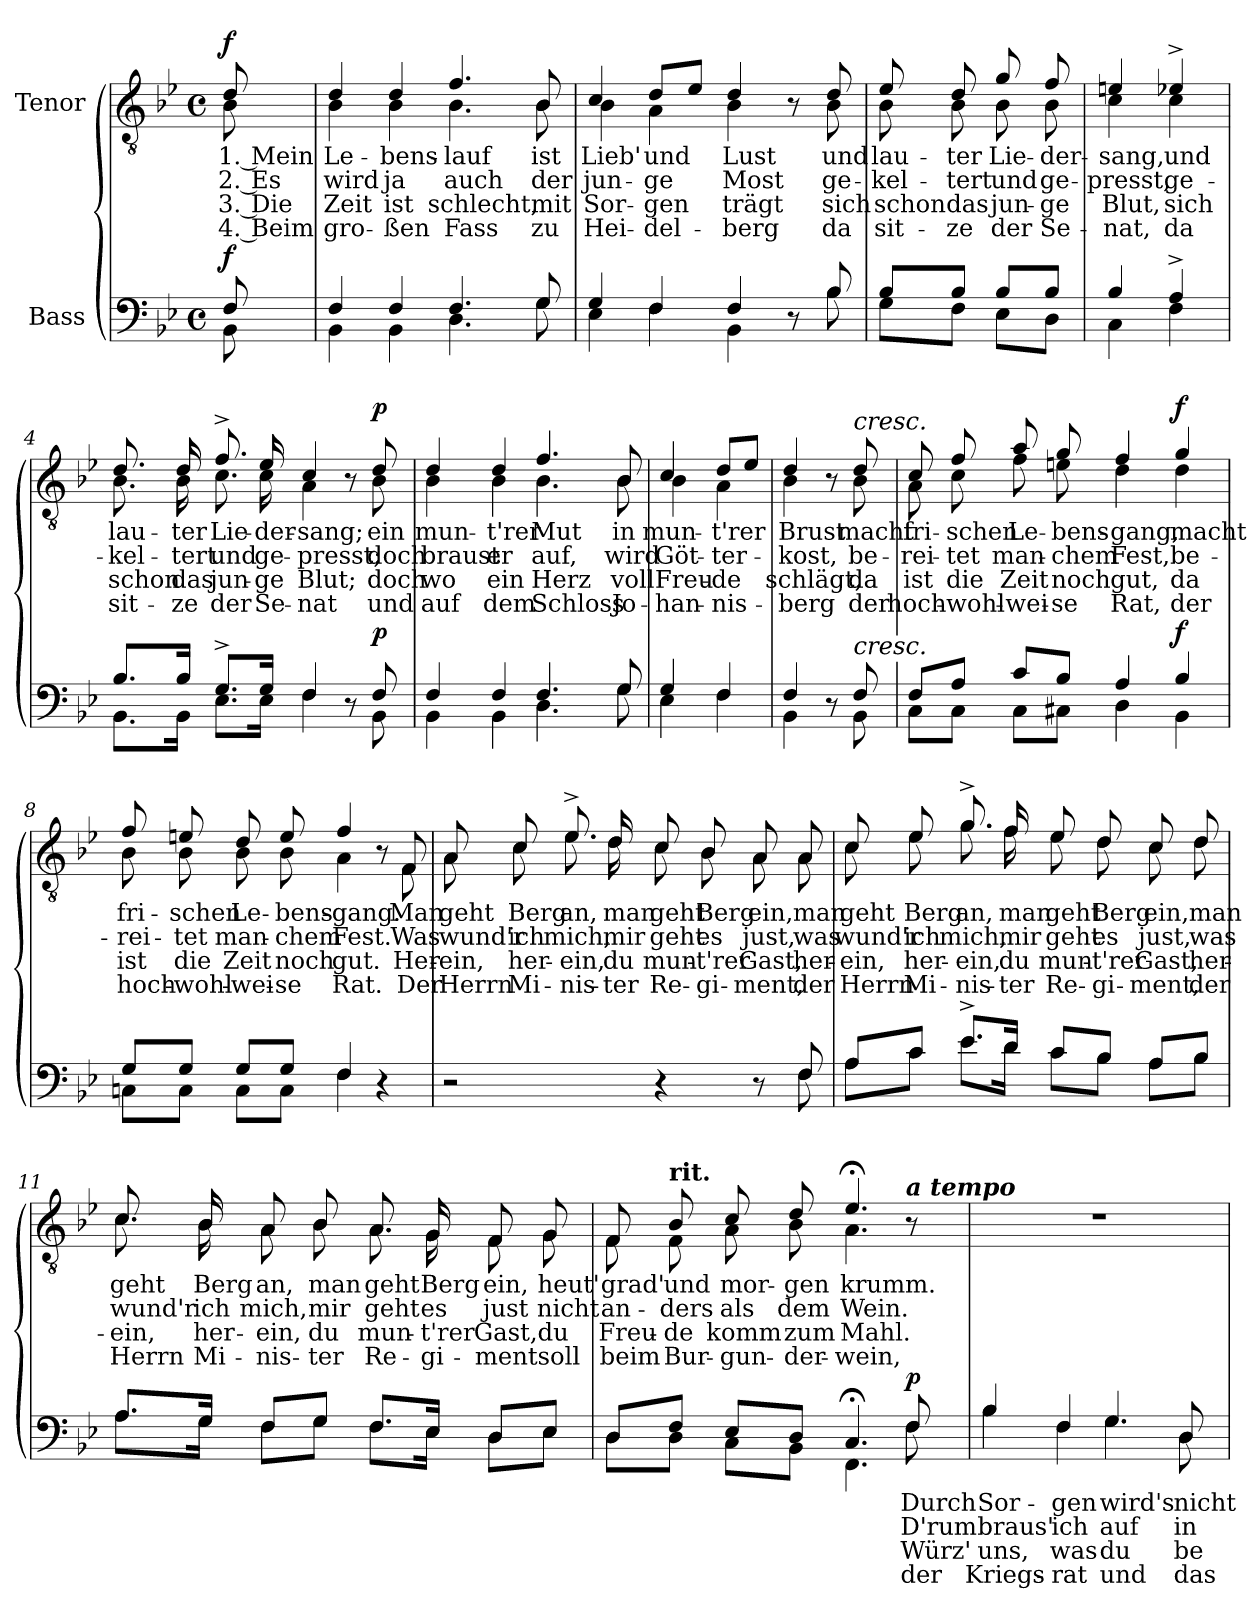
**kern	**text	**text	**text	**text	**dynam	**kern	**text	**text	**text	**text	**dynam
*part2	*part2	*part2	*part2	*part2	*part2	*part1	*part1	*part1	*part1	*part1	*part1
*staff2	*staff2	*staff2	*staff2	*staff2	*staff2	*staff1	*staff1	*staff1	*staff1	*staff1	*staff1
*I"Bass	*	*	*	*	*	*I"Tenor	*	*	*	*	*
*clefF4	*	*	*	*	*	*clefGv2	*	*	*	*	*
*k[b-e-]	*	*	*	*	*	*k[b-e-]	*	*	*	*	*
*M4/4	*	*	*	*	*	*M4/4	*	*	*	*	*
*met(c)	*	*	*	*	*	*met(c)	*	*	*	*	*
=	=	=	=	=	=	=	=	=	=	=	=
*^	*	*	*	*	*	*	*	*	*	*	*
!	!	!	!	!	!	!	!LO:TX:a:B:t=Allegro con fuoco	!	!	!	!	!
!	!	!	!	!	!	!LO:DY:a	!	!LO:LY:b	!LO:LY:b	!LO:LY:b	!LO:LY:b	!LO:DY:a
*	*	*	*	*	*	*	*^	*	*	*	*	*
8F/	8BB-\	.	.	.	.	f	8d/	8B-\	1. Mein	2. Es	3. Die	4. Beim	f
=1	=1	=1	=1	=1	=1	=1	=1	=1	=1	=1	=1	=1	=1
!	!	!	!	!	!	!	!	!	!LO:LY:b	!LO:LY:b	!LO:LY:b	!LO:LY:b	!
4F/	4BB-\	.	.	.	.	.	4d/	4B-\	Le-	wird	Zeit	gro-	.
!	!	!	!	!	!	!	!	!	!LO:LY:b	!LO:LY:b	!LO:LY:b	!LO:LY:b	!
4F/	4BB-\	.	.	.	.	.	4d/	4B-\	-bens-	ja	ist	-ßen	.
!	!	!	!	!	!	!	!	!	!LO:LY:b	!LO:LY:b	!LO:LY:b	!LO:LY:b	!
4.F/	4.D\	.	.	.	.	.	4.f/	4.B-\	-lauf	auch	schlecht,	Fass	.
!	!	!	!	!	!	!	!	!	!LO:LY:b	!LO:LY:b	!LO:LY:b	!LO:LY:b	!
8G/	8G\	.	.	.	.	.	8B-/	8B-\	ist	der	mit	zu	.
=2	=2	=2	=2	=2	=2	=2	=2	=2	=2	=2	=2	=2	=2
!	!	!	!	!	!	!	!	!	!LO:LY:b	!LO:LY:b	!LO:LY:b	!LO:LY:b	!
4G/	4E-\	.	.	.	.	.	4c/	4B-\	Lieb'	jun-	Sor-	Hei-	.
!	!	!	!	!	!	!	!	!	!LO:LY:b	!LO:LY:b	!LO:LY:b	!LO:LY:b	!
4F/	4F\	.	.	.	.	.	8d/L	4A\	und	-ge	-gen	-del-	.
.	.	.	.	.	.	.	8e-/J	.	.	.	.	.	.
!	!	!	!	!	!	!	!	!	!LO:LY:b	!LO:LY:b	!LO:LY:b	!LO:LY:b	!
4F/	4BB-\	.	.	.	.	.	4d/	4B-\	Lust	Most	trägt	-berg	.
8r	8ryy	.	.	.	.	.	8r	8ryy	.	.	.	.	.
!	!	!	!	!	!	!	!	!	!LO:LY:b	!LO:LY:b	!LO:LY:b	!LO:LY:b	!
8B-/	8B-\	.	.	.	.	.	8d/	8B-\	und	ge-	sich	da	.
=3	=3	=3	=3	=3	=3	=3	=3	=3	=3	=3	=3	=3	=3
!	!	!	!	!	!	!	!	!	!LO:LY:b	!LO:LY:b	!LO:LY:b	!LO:LY:b	!
8B-/L	8G\L	.	.	.	.	.	8e-/	8B-\	lau-	-kel-	schon	sit-	.
!	!	!	!	!	!	!	!	!	!LO:LY:b	!LO:LY:b	!LO:LY:b	!LO:LY:b	!
8B-/J	8F\J	.	.	.	.	.	8d/	8B-\	-ter	-tert	das	-ze	.
!	!	!	!	!	!	!	!	!	!LO:LY:b	!LO:LY:b	!LO:LY:b	!LO:LY:b	!
8B-/L	8E-\L	.	.	.	.	.	8g/	8B-\	Lie-	und	jun-	der	.
!	!	!	!	!	!	!	!	!	!LO:LY:b	!LO:LY:b	!LO:LY:b	!LO:LY:b	!
8B-/J	8D\J	.	.	.	.	.	8f/	8B-\	-der-	ge-	-ge	Se-	.
!!LO:LB:g=z	!!
=3X1	=3X1	=3X1	=3X1	=3X1	=3X1	=3X1	=3X1	=3X1	=3X1	=3X1	=3X1	=3X1	=3X1
!	!	!	!	!	!	!	!	!	!LO:LY:b	!LO:LY:b	!LO:LY:b	!LO:LY:b	!
4B-/	4C\	.	.	.	.	.	4en/	4c\	-sang,	-presst,	Blut,	-nat,	.
!	!	!	!	!	!	!	!	!	!LO:LY:b	!LO:LY:b	!LO:LY:b	!LO:LY:b	!
4A^/	4F\	.	.	.	.	.	4e-X^/	4c\	und	ge-	sich	da	.
=4	=4	=4	=4	=4	=4	=4	=4	=4	=4	=4	=4	=4	=4
!	!	!	!	!	!	!	!	!	!LO:LY:b	!LO:LY:b	!LO:LY:b	!LO:LY:b	!
8.B-/L	8.BB-\L	.	.	.	.	.	8.d/	8.B-\	lau-	-kel-	schon	sit-	.
!	!	!	!	!	!	!	!	!	!LO:LY:b	!LO:LY:b	!LO:LY:b	!LO:LY:b	!
16B-/Jk	16BB-\Jk	.	.	.	.	.	16d/	16B-\	-ter	-tert	das	-ze	.
!	!	!	!	!	!	!	!	!	!LO:LY:b	!LO:LY:b	!LO:LY:b	!LO:LY:b	!
8.G^/L	8.E-\L	.	.	.	.	.	8.f^/	8.c\	Lie-	und	jun-	der	.
!	!	!	!	!	!	!	!	!	!LO:LY:b	!LO:LY:b	!LO:LY:b	!LO:LY:b	!
16G/Jk	16E-\Jk	.	.	.	.	.	16e-/	16c\	-der-	ge-	-ge	Se-	.
!	!	!	!	!	!	!	!	!	!LO:LY:b	!LO:LY:b	!LO:LY:b	!LO:LY:b	!
4F/	4F\	.	.	.	.	.	4c/	4A\	-sang;	-presst;	Blut;	-nat	.
8r	8ryy	.	.	.	.	.	8r	8ryy	.	.	.	.	.
!	!	!	!	!	!	!LO:DY:a	!	!	!LO:LY:b	!LO:LY:b	!LO:LY:b	!LO:LY:b	!LO:DY:a
8F/	8BB-\	.	.	.	.	p	8d/	8B-\	ein	doch	doch	und	p
=5	=5	=5	=5	=5	=5	=5	=5	=5	=5	=5	=5	=5	=5
!	!	!	!	!	!	!	!	!	!LO:LY:b	!LO:LY:b	!LO:LY:b	!LO:LY:b	!
4F/	4BB-\	.	.	.	.	.	4d/	4B-\	mun-	braust	wo	auf	.
!	!	!	!	!	!	!	!	!	!LO:LY:b	!LO:LY:b	!LO:LY:b	!LO:LY:b	!
4F/	4BB-\	.	.	.	.	.	4d/	4B-\	-t'rer	er	ein	dem	.
!	!	!	!	!	!	!	!	!	!LO:LY:b	!LO:LY:b	!LO:LY:b	!LO:LY:b	!
4.F/	4.D\	.	.	.	.	.	4.f/	4.B-\	Mut	auf,	Herz	Schloss	.
!	!	!	!	!	!	!	!	!	!LO:LY:b	!LO:LY:b	!LO:LY:b	!LO:LY:b	!
8G/	8G\	.	.	.	.	.	8B-/	8B-\	in	wird	voll	Jo-	.
=6	=6	=6	=6	=6	=6	=6	=6	=6	=6	=6	=6	=6	=6
!	!	!	!	!	!	!	!	!	!LO:LY:b	!LO:LY:b	!LO:LY:b	!LO:LY:b	!
4G/	4E-\	.	.	.	.	.	4c/	4B-\	mun-	Göt-	Freu-	-han-	.
!	!	!	!	!	!	!	!	!	!LO:LY:b	!LO:LY:b	!LO:LY:b	!LO:LY:b	!
4F/	4F\	.	.	.	.	.	8d/L	4A\	-t'rer	-ter-	-de	-nis-	.
.	.	.	.	.	.	.	8e-/J	.	.	.	.	.	.
!!LO:LB:g=z	!!
=6X2	=6X2	=6X2	=6X2	=6X2	=6X2	=6X2	=6X2	=6X2	=6X2	=6X2	=6X2	=6X2	=6X2
!	!	!	!	!	!	!	!	!	!LO:LY:b	!LO:LY:b	!LO:LY:b	!LO:LY:b	!
4F/	4BB-\	.	.	.	.	.	4d/	4B-\	Brust	-kost,	schlägt,	-berg	.
8r	8ryy	.	.	.	.	.	8r	8ryy	.	.	.	.	.
!	!	!	!	!	!	!	!LO:TX:a:i:t=cresc.	!	!	!	!	!	!
!LO:TX:a:i:t=cresc.	!	!	!	!	!	!	!	!	!	!	!	!	!
!	!	!	!	!	!	!	!	!	!LO:LY:b	!LO:LY:b	!LO:LY:b	!LO:LY:b	!
8F/	8BB-\	.	.	.	.	.	8d/	8B-\	macht	be-	da	der	.
=7	=7	=7	=7	=7	=7	=7	=7	=7	=7	=7	=7	=7	=7
!	!	!	!	!	!	!	!	!	!LO:LY:b	!LO:LY:b	!LO:LY:b	!LO:LY:b	!
8F/L	8C\L	.	.	.	.	.	8c/	8A\	fri-	-rei-	ist	hoch-	.
!	!	!	!	!	!	!	!	!	!LO:LY:b	!LO:LY:b	!LO:LY:b	!LO:LY:b	!
8A/J	8C\J	.	.	.	.	.	8f/	8c\	-schen	-tet	die	-wohl-	.
!	!	!	!	!	!	!	!	!	!LO:LY:b	!LO:LY:b	!LO:LY:b	!LO:LY:b	!
8c/L	8C\L	.	.	.	.	.	8a/	8f\	Le-	man-	Zeit	-wei-	.
!	!	!	!	!	!	!	!	!	!LO:LY:b	!LO:LY:b	!LO:LY:b	!LO:LY:b	!
8B-/J	8C#X\J	.	.	.	.	.	8g/	8en\	-bens-	-chem	noch	-se	.
!	!	!	!	!	!	!	!	!	!LO:LY:b	!LO:LY:b	!LO:LY:b	!LO:LY:b	!
4A/	4D\	.	.	.	.	.	4f/	4d\	-gang,	Fest,	gut,	Rat,	.
!	!	!	!	!	!	!LO:DY:a	!	!	!LO:LY:b	!LO:LY:b	!LO:LY:b	!LO:LY:b	!LO:DY:a
4B-/	4BB-\	.	.	.	.	f	4g/	4d\	macht	be-	da	der	f
=8	=8	=8	=8	=8	=8	=8	=8	=8	=8	=8	=8	=8	=8
!	!	!	!	!	!	!	!	!	!LO:LY:b	!LO:LY:b	!LO:LY:b	!LO:LY:b	!
8G/L	8Cn\L	.	.	.	.	.	8f/	8B-\	fri-	-rei-	ist	hoch-	.
!	!	!	!	!	!	!	!	!	!LO:LY:b	!LO:LY:b	!LO:LY:b	!LO:LY:b	!
8G/J	8C\J	.	.	.	.	.	8en/	8B-\	-schen	-tet	die	-wohl-	.
!	!	!	!	!	!	!	!	!	!LO:LY:b	!LO:LY:b	!LO:LY:b	!LO:LY:b	!
8G/L	8C\L	.	.	.	.	.	8d/	8B-\	Le-	man-	Zeit	-wei-	.
!	!	!	!	!	!	!	!	!	!LO:LY:b	!LO:LY:b	!LO:LY:b	!LO:LY:b	!
8G/J	8C\J	.	.	.	.	.	8e/	8B-\	-bens-	-chem	noch	-se	.
!	!	!	!	!	!	!	!	!	!LO:LY:b	!LO:LY:b	!LO:LY:b	!LO:LY:b	!
4F/	4F\	.	.	.	.	.	4f/	4A\	-gang.	Fest.	gut.	Rat.	.
4r	4ryy	.	.	.	.	.	8r	8ryy	.	.	.	.	.
!	!	!	!	!	!	!	!	!	!LO:LY:b	!LO:LY:b	!LO:LY:b	!LO:LY:b	!
.	.	.	.	.	.	.	8F/	8F\	Man	Was	Her-	Der	.
!!LO:LB:g=z	!!
=9	=9	=9	=9	=9	=9	=9	=9	=9	=9	=9	=9	=9	=9
!	!	!	!	!	!	!	!	!	!LO:LY:b	!LO:LY:b	!LO:LY:b	!LO:LY:b	!
2r	2ryy	.	.	.	.	.	8A/	8A\	geht	wund'r	-ein,	Herrn	.
!	!	!	!	!	!	!	!	!	!LO:LY:b	!LO:LY:b	!LO:LY:b	!LO:LY:b	!
.	.	.	.	.	.	.	8c/	8c\	Berg	ich	her-	Mi-	.
!	!	!	!	!	!	!	!	!	!LO:LY:b	!LO:LY:b	!LO:LY:b	!LO:LY:b	!
.	.	.	.	.	.	.	8.e-^/	8.e-\	an,	mich,	-ein,	-nis-	.
!	!	!	!	!	!	!	!	!	!LO:LY:b	!LO:LY:b	!LO:LY:b	!LO:LY:b	!
.	.	.	.	.	.	.	16d/	16d\	man	mir	du	-ter	.
!	!	!	!	!	!	!	!	!	!LO:LY:b	!LO:LY:b	!LO:LY:b	!LO:LY:b	!
4r	4ryy	.	.	.	.	.	8c/	8c\	geht	geht	mun-	Re-	.
!	!	!	!	!	!	!	!	!	!LO:LY:b	!LO:LY:b	!LO:LY:b	!LO:LY:b	!
.	.	.	.	.	.	.	8B-/	8B-\	Berg	es	-t'rer	-gi-	.
!	!	!	!	!	!	!	!	!	!LO:LY:b	!LO:LY:b	!LO:LY:b	!LO:LY:b	!
8r	8ryy	.	.	.	.	.	8A/	8A\	ein,	just,	Gast,	-ment,	.
!	!	!	!	!	!	!	!	!	!LO:LY:b	!LO:LY:b	!LO:LY:b	!LO:LY:b	!
8F/	8F\	.	.	.	.	.	8A/	8A\	man	was	her-	der	.
=10	=10	=10	=10	=10	=10	=10	=10	=10	=10	=10	=10	=10	=10
!	!	!	!	!	!	!	!	!	!LO:LY:b	!LO:LY:b	!LO:LY:b	!LO:LY:b	!
8A/L	8A\L	.	.	.	.	.	8c/	8c\	geht	wund'r	-ein,	Herrn	.
!	!	!	!	!	!	!	!	!	!LO:LY:b	!LO:LY:b	!LO:LY:b	!LO:LY:b	!
8c/J	8c\J	.	.	.	.	.	8e-/	8e-\	Berg	ich	her-	Mi-	.
!	!	!	!	!	!	!	!	!	!LO:LY:b	!LO:LY:b	!LO:LY:b	!LO:LY:b	!
8.e-^/L	8.e-\L	.	.	.	.	.	8.g^/	8.g\	an,	mich,	-ein,	-nis-	.
!	!	!	!	!	!	!	!	!	!LO:LY:b	!LO:LY:b	!LO:LY:b	!LO:LY:b	!
16d/Jk	16d\Jk	.	.	.	.	.	16f/	16f\	man	mir	du	-ter	.
!	!	!	!	!	!	!	!	!	!LO:LY:b	!LO:LY:b	!LO:LY:b	!LO:LY:b	!
8c/L	8c\L	.	.	.	.	.	8e-/	8e-\	geht	geht	mun-	Re-	.
!	!	!	!	!	!	!	!	!	!LO:LY:b	!LO:LY:b	!LO:LY:b	!LO:LY:b	!
8B-/J	8B-\J	.	.	.	.	.	8d/	8d\	Berg	es	-t'rer	-gi-	.
!	!	!	!	!	!	!	!	!	!LO:LY:b	!LO:LY:b	!LO:LY:b	!LO:LY:b	!
8A/L	8A\L	.	.	.	.	.	8c/	8c\	ein,	just,	Gast,	-ment,	.
!	!	!	!	!	!	!	!	!	!LO:LY:b	!LO:LY:b	!LO:LY:b	!LO:LY:b	!
8B-/J	8B-\J	.	.	.	.	.	8d/	8d\	man	was	her-	der	.
!!LO:PB:g=z	!!
=11	=11	=11	=11	=11	=11	=11	=11	=11	=11	=11	=11	=11	=11
!	!	!	!	!	!	!	!	!	!LO:LY:b	!LO:LY:b	!LO:LY:b	!LO:LY:b	!
8.A/L	8.A\L	.	.	.	.	.	8.c/	8.c\	geht	wund'r	-ein,	Herrn	.
!	!	!	!	!	!	!	!	!	!LO:LY:b	!LO:LY:b	!LO:LY:b	!LO:LY:b	!
16G/Jk	16G\Jk	.	.	.	.	.	16B-/	16B-\	Berg	ich	her-	Mi-	.
!	!	!	!	!	!	!	!	!	!LO:LY:b	!LO:LY:b	!LO:LY:b	!LO:LY:b	!
8F/L	8F\L	.	.	.	.	.	8A/	8A\	an,	mich,	-ein,	-nis-	.
!	!	!	!	!	!	!	!	!	!LO:LY:b	!LO:LY:b	!LO:LY:b	!LO:LY:b	!
8G/J	8G\J	.	.	.	.	.	8B-/	8B-\	man	mir	du	-ter	.
!	!	!	!	!	!	!	!	!	!LO:LY:b	!LO:LY:b	!LO:LY:b	!LO:LY:b	!
8.F/L	8.F\L	.	.	.	.	.	8.A/	8.A\	geht	geht	mun-	Re-	.
!	!	!	!	!	!	!	!	!	!LO:LY:b	!LO:LY:b	!LO:LY:b	!LO:LY:b	!
16E-/Jk	16E-\Jk	.	.	.	.	.	16G/	16G\	Berg	es	-t'rer	-gi-	.
!	!	!	!	!	!	!	!	!	!LO:LY:b	!LO:LY:b	!LO:LY:b	!LO:LY:b	!
8D/L	8D\L	.	.	.	.	.	8F/	8F\	ein,	just	Gast,	-ment	.
!	!	!	!	!	!	!	!	!	!LO:LY:b	!LO:LY:b	!LO:LY:b	!LO:LY:b	!
8E-/J	8E-\J	.	.	.	.	.	8G/	8G\	heut'	nicht	du	soll	.
=12	=12	=12	=12	=12	=12	=12	=12	=12	=12	=12	=12	=12	=12
!	!	!	!	!	!	!	!	!	!LO:LY:b	!LO:LY:b	!LO:LY:b	!LO:LY:b	!
8D/L	8D\L	.	.	.	.	.	8F/	8F\	grad'	an-	Freu-	beim	.
!	!	!	!	!	!	!	!LO:TX:a:B:t=rit.	!	!	!	!	!	!
!	!	!	!	!	!	!	!	!	!LO:LY:b	!LO:LY:b	!LO:LY:b	!LO:LY:b	!
8F/J	8D\J	.	.	.	.	.	8B-/	8F\	und	-ders	-de	Bur-	.
!	!	!	!	!	!	!	!	!	!LO:LY:b	!LO:LY:b	!LO:LY:b	!LO:LY:b	!
8E-/L	8C\L	.	.	.	.	.	8c/	8A\	mor-	als	komm	-gun-	.
!	!	!	!	!	!	!	!	!	!LO:LY:b	!LO:LY:b	!LO:LY:b	!LO:LY:b	!
8D/J	8BB-\J	.	.	.	.	.	8d/	8B-\	-gen	dem	zum	-der-	.
!	!	!	!	!	!	!	!	!	!LO:LY:b	!LO:LY:b	!LO:LY:b	!LO:LY:b	!
4.C;</	4.FF\	.	.	.	.	.	4.e-;</	4.A\	krumm.	Wein.	Mahl.	-wein,	.
!	!	!	!	!	!	!	!LO:TX:a:Bi:t=a tempo	!	!	!	!	!	!
!	!	!LO:LY:b	!LO:LY:b	!LO:LY:b	!LO:LY:b	!LO:DY:a	!	!	!	!	!	!	!
8F/	8F\	Durch	D'rum	Würz'	der	p	8r	8ryy	.	.	.	.	.
=13	=13	=13	=13	=13	=13	=13	=13	=13	=13	=13	=13	=13	=13
!	!	!LO:LY:b	!LO:LY:b	!LO:LY:b	!LO:LY:b	!	!	!	!	!	!	!	!
*	*	*	*	*	*	*	*v	*v	*	*	*	*	*
4B-/	4B-\	Sor-	braus'	uns,	Kriegs-	.	1r	.	.	.	.	.
!	!	!LO:LY:b	!LO:LY:b	!LO:LY:b	!LO:LY:b	!	!	!	!	!	!	!
4F/	4F\	-gen	ich	was	-rat	.	.	.	.	.	.	.
!	!	!LO:LY:b	!LO:LY:b	!LO:LY:b	!LO:LY:b	!	!	!	!	!	!	!
4.G/	4.G\	wird's	auf	du	und	.	.	.	.	.	.	.
!	!	!LO:LY:b	!LO:LY:b	!LO:LY:b	!LO:LY:b	!	!	!	!	!	!	!
8D/	8D\	nicht	in	be-	das	.	.	.	.	.	.	.
*v	*v	*	*	*	*	*	*	*	*	*	*	*
=	=	=	=	=	=	=	=	=	=	=	=
*-	*-	*-	*-	*-	*-	*-	*-	*-	*-	*-	*-
